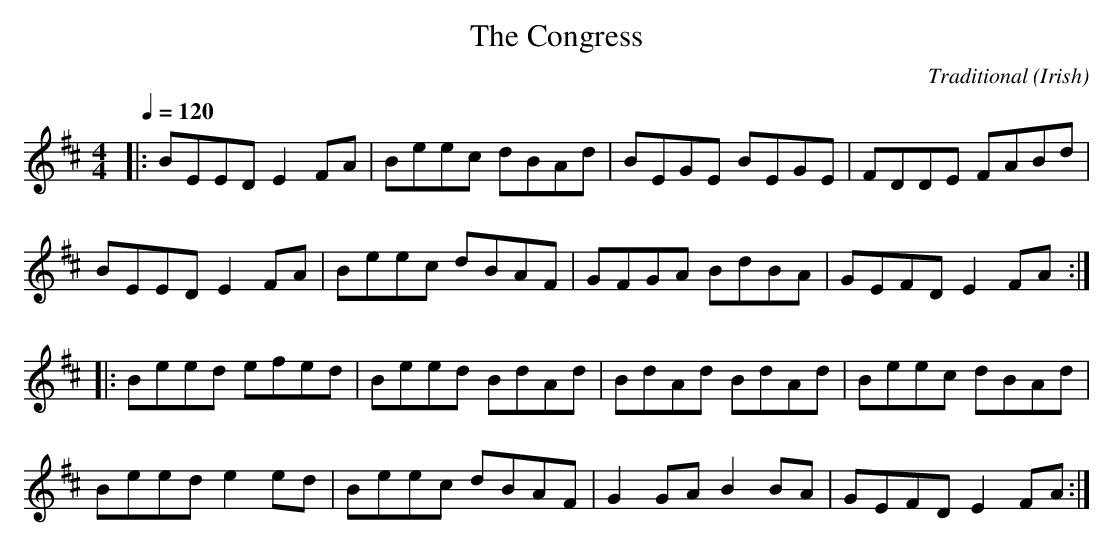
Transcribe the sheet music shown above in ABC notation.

X:1
T: The Congress
C: Traditional
O: Irish
M: 4/4
L: 1/8
K: Edor
Q: 1/4=120
|:BEED E2FA|Beec dBAd|BEGE BEGE|FDDE FABd|
BEED E2FA|Beec dBAF|GFGA BdBA|GEFD E2FA:|
|:Beed efed|Beed BdAd|BdAd BdAd|Beec dBAd|
Beed e2ed|Beec dBAF|G2GA B2BA|GEFD E2FA:|
